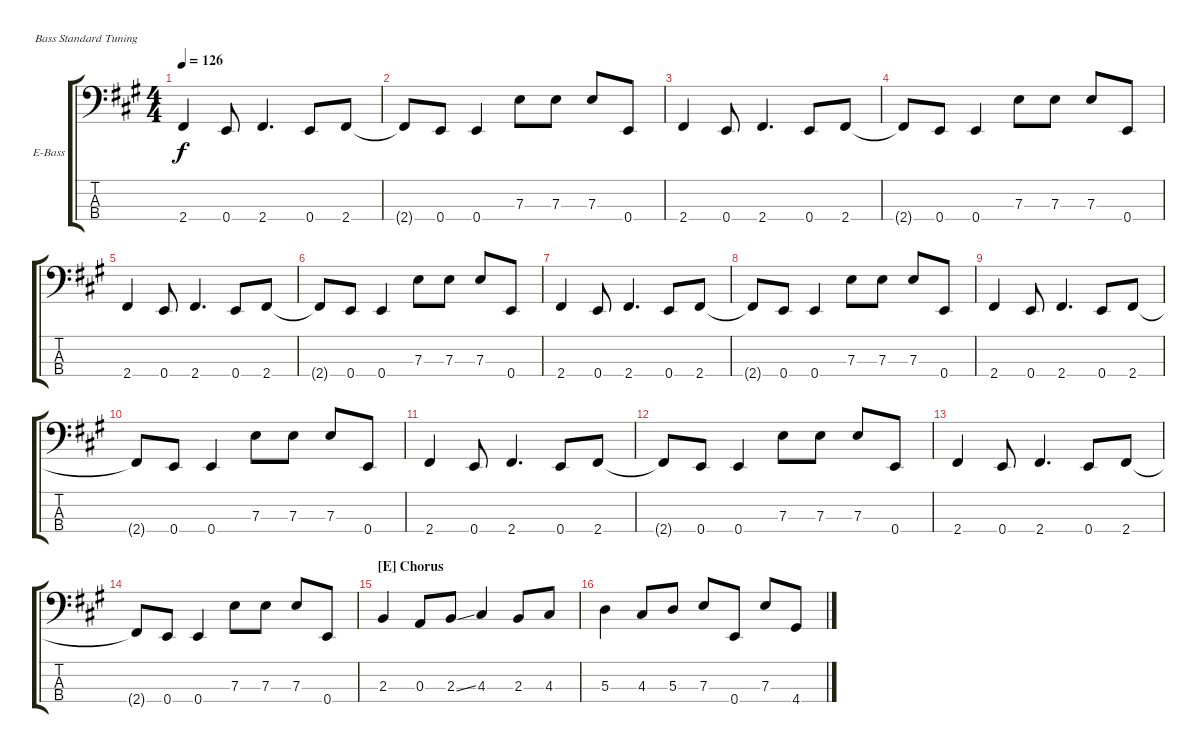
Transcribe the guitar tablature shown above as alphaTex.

\defaultSystemsLayout 4
\bracketExtendMode groupsimilarinstruments
\firstSystemTrackNameOrientation horizontal
\otherSystemsTrackNameOrientation horizontal
\track ("Electric Bass" "E-Bass") {instrument electricbassfinger}
\staff {score tabs}
\tuning (G2 D2 A1 E1)
\ts (4 4)
\tempo 126
\clef f4
\scale
1.07062
\ks a
2.4.4{dy f} 0.4.8 2.4.4{d} 0.4.8 2.4.8 |
\scale
0.929382 2.4{t}.8 0.4.8 0.4.4 7.3.8 7.3.8 7.3.8 0.4.8 |
\scale
1.07062 2.4.4 0.4.8 2.4.4{d} 0.4.8 2.4.8 |
\scale
0.929382 2.4{t}.8 0.4.8 0.4.4 7.3.8 7.3.8 7.3.8 0.4.8 |
\scale
1.07062 2.4.4 0.4.8 2.4.4{d} 0.4.8 2.4.8 |
\scale
0.929382 2.4{t}.8 0.4.8 0.4.4 7.3.8 7.3.8 7.3.8 0.4.8 |
\scale
1.07062 2.4.4 0.4.8 2.4.4{d} 0.4.8 2.4.8 |
\scale
0.929382 2.4{t}.8 0.4.8 0.4.4 7.3.8 7.3.8 7.3.8 0.4.8 |
\scale
1.07062 2.4.4 0.4.8 2.4.4{d} 0.4.8 2.4.8 |
\scale
0.929382 2.4{t}.8 0.4.8 0.4.4 7.3.8 7.3.8 7.3.8 0.4.8 |
\scale
1.07062 2.4.4 0.4.8 2.4.4{d} 0.4.8 2.4.8 |
\scale
0.929382 2.4{t}.8 0.4.8 0.4.4 7.3.8 7.3.8 7.3.8 0.4.8 |
\scale
1.07062 2.4.4 0.4.8 2.4.4{d} 0.4.8 2.4.8 |
\scale
0.929382 2.4{t}.8 0.4.8 0.4.4 7.3.8 7.3.8 7.3.8 0.4.8 |
\section ("E" "Chorus")
\scale
1.07062 2.3.4 0.3.8 2.3{ss}.8 4.3.4 2.3.8 4.3.8 |
\scale
0.929382 5.3.4 4.3.8 5.3.8 7.3.8 0.4.8 7.3.8 4.4.8
